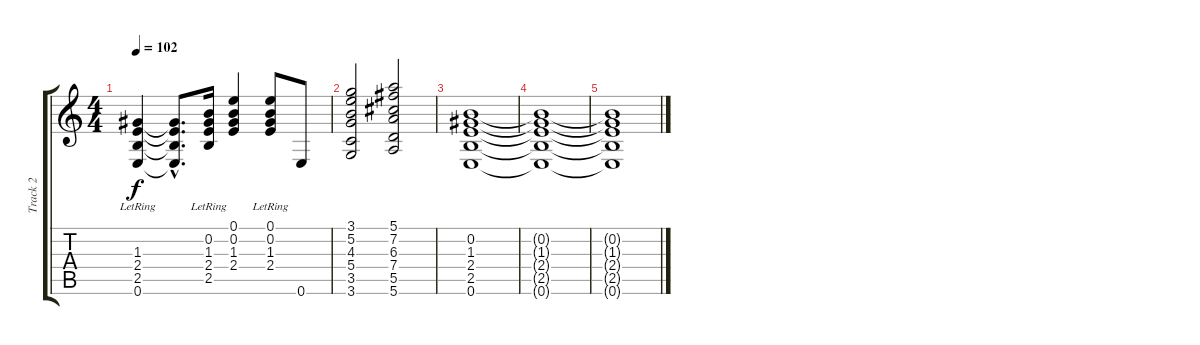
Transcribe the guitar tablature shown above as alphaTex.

\track ("Track 2" "Track 2") {instrument distortionguitar}
\staff {score tabs}
\tuning (E4 B3 G3 D3 A2 E2) {hide}
\ts (4 4)
\tempo 102
\clef g2
\ks c
(1.3 2.4 2.5 0.6{lr}).4{dy f} (1.3{hac t} 2.4{hac t} 2.5{hac t} 0.6{hac t}).8{d} (0.2 1.3 2.4 2.5{lr}).16 (0.1 0.2 1.3 2.4).4 (0.1{lr} 0.2{lr} 1.3{lr} 2.4{lr}).8 0.6.8 |
(3.1 5.2 4.3 5.4 3.5 3.6).2 (5.1 7.2 6.3 7.4 5.5 5.6).2 |
(0.2 1.3 2.4 2.5 0.6).1 |
(0.2{t} 1.3{t} 2.4{t} 2.5{t} 0.6{t}).1 |
(0.2{t} 1.3{t} 2.4{t} 2.5{t} 0.6{t}).1
